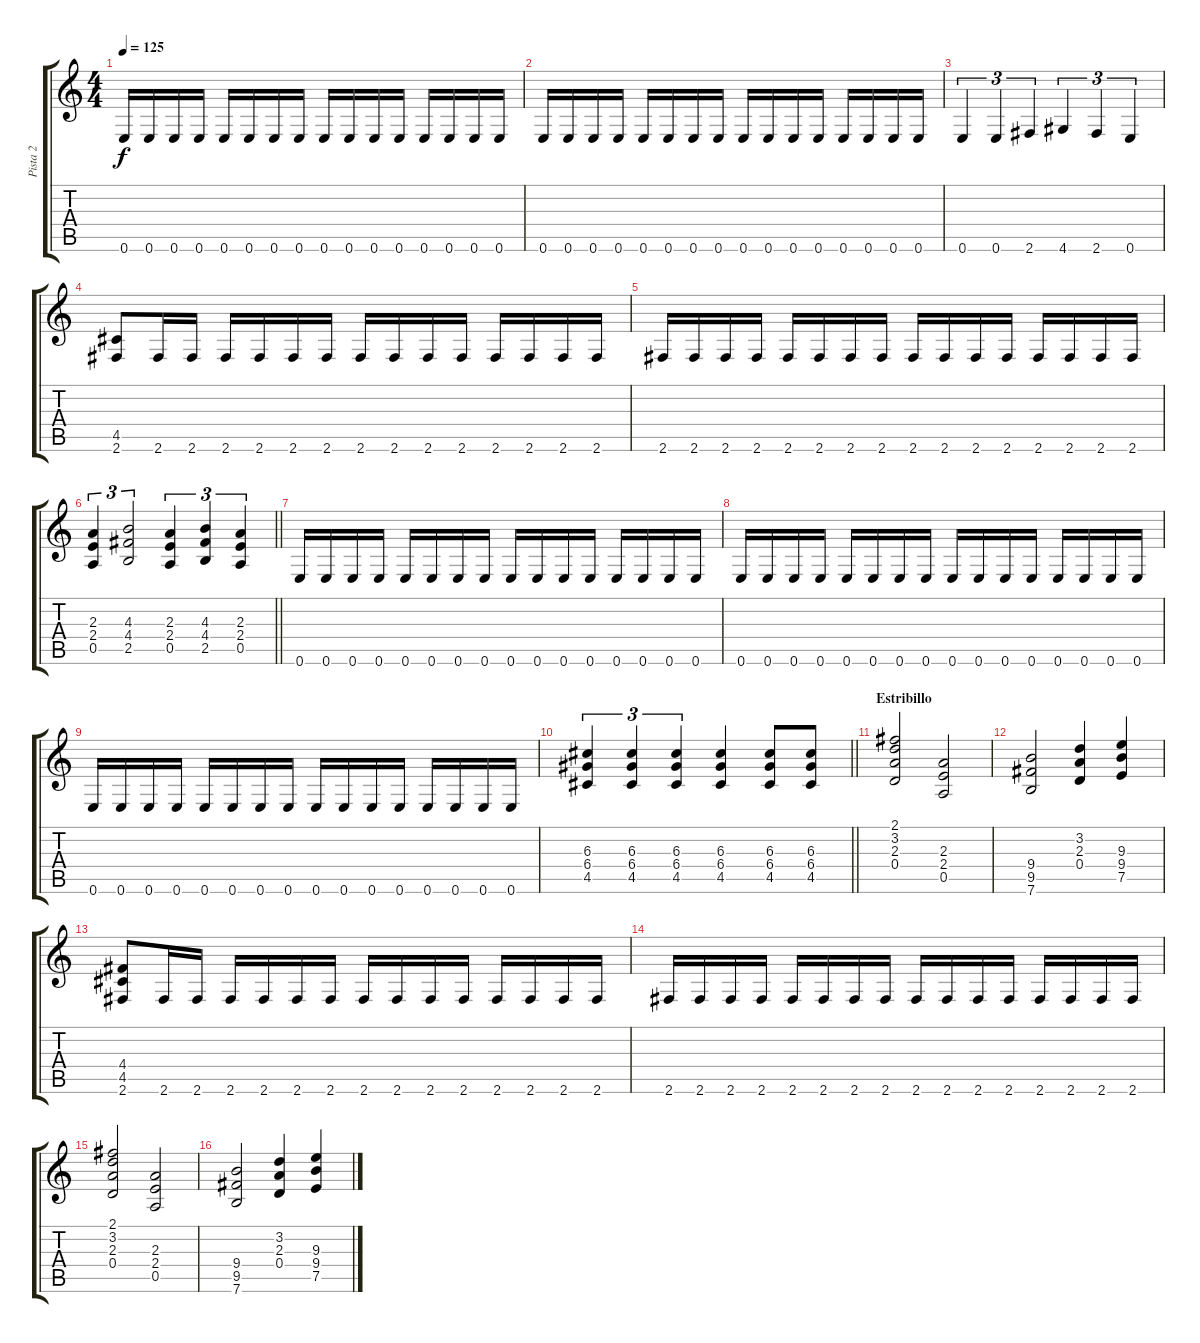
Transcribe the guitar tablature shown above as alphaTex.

\track ("Pista 2" "Pista 2") {instrument distortionguitar}
\staff {score tabs}
\tuning (E4 B3 G3 D3 A2 E2) {hide}
\ts (4 4)
\tempo 125
\clef g2
\ks c
0.6.16{dy f} 0.6.16 0.6.16 0.6.16 0.6.16 0.6.16 0.6.16 0.6.16 0.6.16 0.6.16 0.6.16 0.6.16 0.6.16 0.6.16 0.6.16 0.6.16 |
0.6.16 0.6.16 0.6.16 0.6.16 0.6.16 0.6.16 0.6.16 0.6.16 0.6.16 0.6.16 0.6.16 0.6.16 0.6.16 0.6.16 0.6.16 0.6.16 |
0.6.4{tu (3 2)} 0.6.4{tu (3 2)} 2.6.4{tu (3 2)} 4.6.4{tu (3 2)} 2.6.4{tu (3 2)} 0.6.4{tu (3 2)} |
(4.5 2.6).8 2.6.16 2.6.16 2.6.16 2.6.16 2.6.16 2.6.16 2.6.16 2.6.16 2.6.16 2.6.16 2.6.16 2.6.16 2.6.16 2.6.16 |
2.6.16 2.6.16 2.6.16 2.6.16 2.6.16 2.6.16 2.6.16 2.6.16 2.6.16 2.6.16 2.6.16 2.6.16 2.6.16 2.6.16 2.6.16 2.6.16 |
\barLineRight lightlight
(2.3 2.4 0.5).4{tu (3 2)} (4.3 4.4 2.5).2{tu (3 2)} (2.3 2.4 0.5).4{tu (3 2)} (4.3 4.4 2.5).4{tu (3 2)} (2.3 2.4 0.5).4{tu (3 2)} |
0.6.16 0.6.16 0.6.16 0.6.16 0.6.16 0.6.16 0.6.16 0.6.16 0.6.16 0.6.16 0.6.16 0.6.16 0.6.16 0.6.16 0.6.16 0.6.16 |
0.6.16 0.6.16 0.6.16 0.6.16 0.6.16 0.6.16 0.6.16 0.6.16 0.6.16 0.6.16 0.6.16 0.6.16 0.6.16 0.6.16 0.6.16 0.6.16 |
0.6.16 0.6.16 0.6.16 0.6.16 0.6.16 0.6.16 0.6.16 0.6.16 0.6.16 0.6.16 0.6.16 0.6.16 0.6.16 0.6.16 0.6.16 0.6.16 |
\barLineRight lightlight
(6.3 6.4 4.5).4{tu (3 2)} (6.3 6.4 4.5).4{tu (3 2)} (6.3 6.4 4.5).4{tu (3 2)} (6.3 6.4 4.5).4 (6.3 6.4 4.5).8 (6.3 6.4 4.5).8 |
\section ("" "Estribillo")
(2.1 3.2 2.3 0.4).2 (2.3 2.4 0.5).2 |
(9.4 9.5 7.6).2 (3.2 2.3 0.4).4 (9.3 9.4 7.5).4 |
(4.4 4.5 2.6).8 2.6.16 2.6.16 2.6.16 2.6.16 2.6.16 2.6.16 2.6.16 2.6.16 2.6.16 2.6.16 2.6.16 2.6.16 2.6.16 2.6.16 |
2.6.16 2.6.16 2.6.16 2.6.16 2.6.16 2.6.16 2.6.16 2.6.16 2.6.16 2.6.16 2.6.16 2.6.16 2.6.16 2.6.16 2.6.16 2.6.16 |
(2.1 3.2 2.3 0.4).2 (2.3 2.4 0.5).2 |
(9.4 9.5 7.6).2 (3.2 2.3 0.4).4 (9.3 9.4 7.5).4
